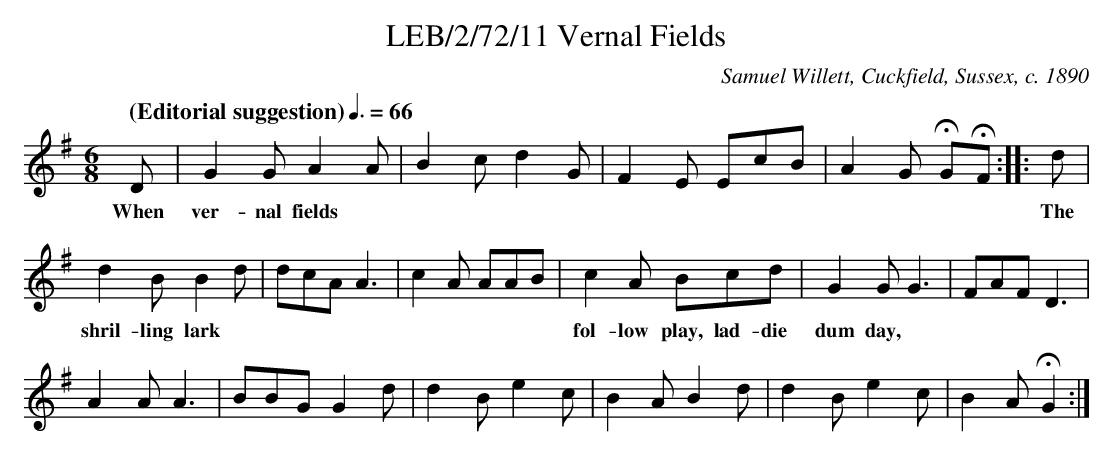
X:1
T:LEB/2/72/11 Vernal Fields
C:Samuel Willett, Cuckfield, Sussex, c. 1890
L:1/8
Q:"(Editorial suggestion)" 3/8=66
M:6/8
K:G
D | G2 G A2 A | B2 c d2 G | F2 E EcB | A2 G HGHF :|:d |
w: When ver-nal fields||||The
d2 B B2 d | dcA A3 | c2 A AAB | c2 A Bcd | G2 G G3 | FAF D3 |
w: shril-ling lark|||fol-low play, lad-die dum day,
A2 A A3 | BBG G2d | d2 B e2 c | B2 A B2 d | d2 B e2 c | B2 A HG2 :|
